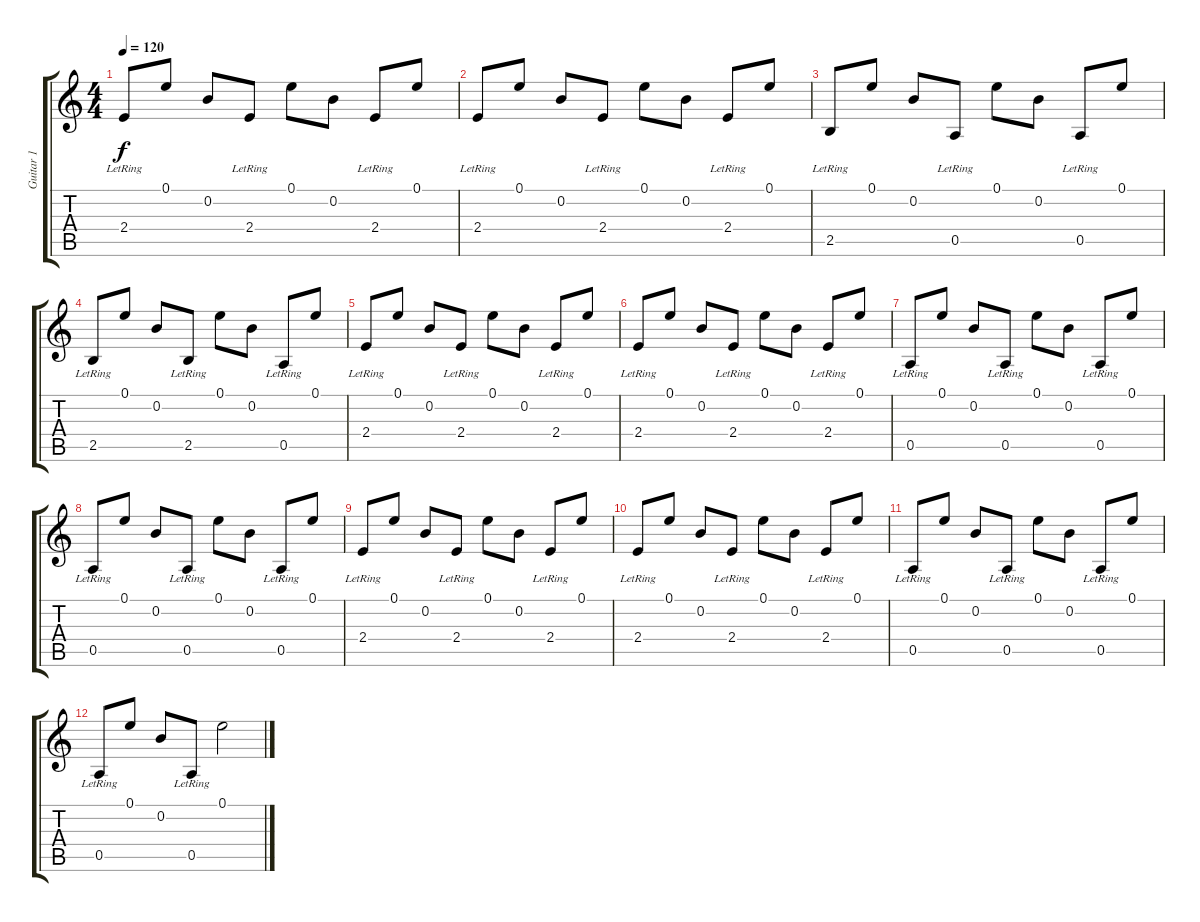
\track ("Guitar 1" "Guitar 1") {instrument acousticguitarsteel}
\staff {score tabs}
\tuning (E4 B3 G3 D3 A2 E2) {hide}
\ts (4 4)
\tempo 120
\clef g2
\ks c
2.4{lr}.8{dy f} 0.1.8 0.2.8 2.4{lr}.8 0.1.8 0.2.8 2.4{lr}.8 0.1.8 |
2.4{lr}.8 0.1.8 0.2.8 2.4{lr}.8 0.1.8 0.2.8 2.4{lr}.8 0.1.8 |
2.5{lr}.8 0.1.8 0.2.8 0.5{lr}.8 0.1.8 0.2.8 0.5{lr}.8 0.1.8 |
2.5{lr}.8 0.1.8 0.2.8 2.5{lr}.8 0.1.8 0.2.8 0.5{lr}.8 0.1.8 |
2.4{lr}.8 0.1.8 0.2.8 2.4{lr}.8 0.1.8 0.2.8 2.4{lr}.8 0.1.8 |
2.4{lr}.8 0.1.8 0.2.8 2.4{lr}.8 0.1.8 0.2.8 2.4{lr}.8 0.1.8 |
0.5{lr}.8 0.1.8 0.2.8 0.5{lr}.8 0.1.8 0.2.8 0.5{lr}.8 0.1.8 |
0.5{lr}.8 0.1.8 0.2.8 0.5{lr}.8 0.1.8 0.2.8 0.5{lr}.8 0.1.8 |
2.4{lr}.8 0.1.8 0.2.8 2.4{lr}.8 0.1.8 0.2.8 2.4{lr}.8 0.1.8 |
2.4{lr}.8 0.1.8 0.2.8 2.4{lr}.8 0.1.8 0.2.8 2.4{lr}.8 0.1.8 |
0.5{lr}.8 0.1.8 0.2.8 0.5{lr}.8 0.1.8 0.2.8 0.5{lr}.8 0.1.8 |
0.5{lr}.8 0.1.8 0.2.8 0.5{lr}.8 0.1.2
